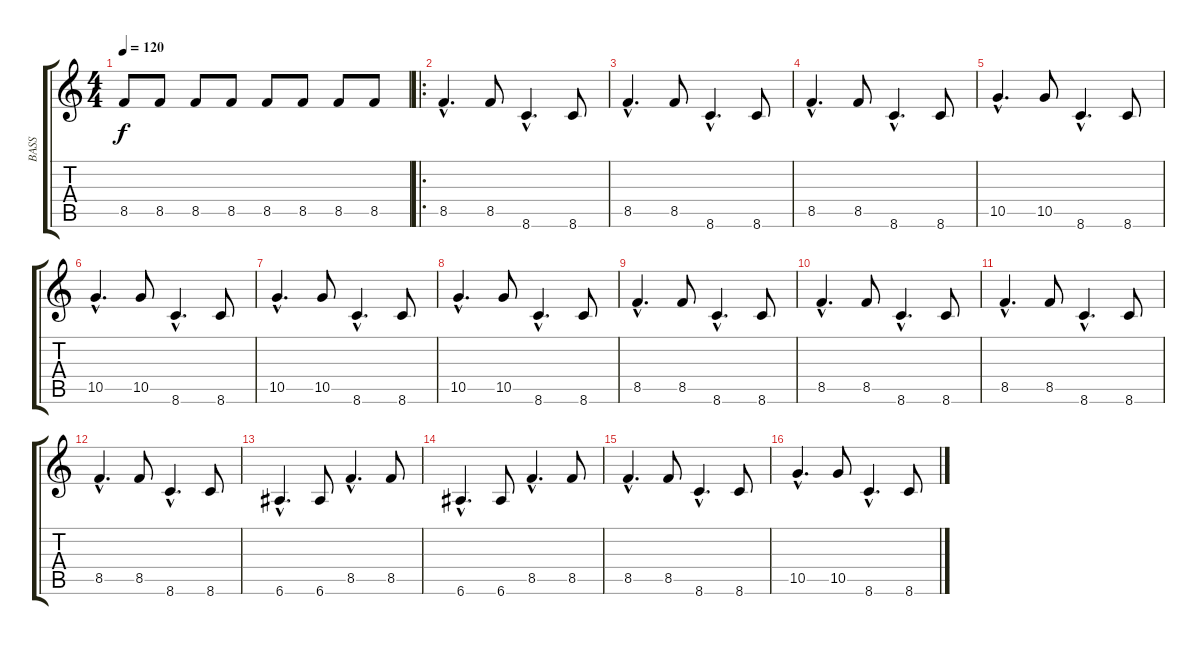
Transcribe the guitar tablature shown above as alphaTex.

\track ("BASS" "BASS") {instrument electricbassfinger}
\staff {score tabs}
\tuning (E4 B3 G3 D3 A2 E2) {hide}
\ts (4 4)
\tempo 120
\clef g2
\ks c
8.5.8{dy f} 8.5.8 8.5.8 8.5.8 8.5.8 8.5.8 8.5.8 8.5.8 |
\ro
8.5{hac}.4{d} 8.5.8 8.6{hac}.4{d} 8.6.8 |
8.5{hac}.4{d} 8.5.8 8.6{hac}.4{d} 8.6.8 |
8.5{hac}.4{d} 8.5.8 8.6{hac}.4{d} 8.6.8 |
10.5{hac}.4{d} 10.5.8 8.6{hac}.4{d} 8.6.8 |
10.5{hac}.4{d} 10.5.8 8.6{hac}.4{d} 8.6.8 |
10.5{hac}.4{d} 10.5.8 8.6{hac}.4{d} 8.6.8 |
10.5{hac}.4{d} 10.5.8 8.6{hac}.4{d} 8.6.8 |
8.5{hac}.4{d} 8.5.8 8.6{hac}.4{d} 8.6.8 |
8.5{hac}.4{d} 8.5.8 8.6{hac}.4{d} 8.6.8 |
8.5{hac}.4{d} 8.5.8 8.6{hac}.4{d} 8.6.8 |
8.5{hac}.4{d} 8.5.8 8.6{hac}.4{d} 8.6.8 |
6.6{hac}.4{d} 6.6.8 8.5{hac}.4{d} 8.5.8 |
6.6{hac}.4{d} 6.6.8 8.5{hac}.4{d} 8.5.8 |
8.5{hac}.4{d} 8.5.8 8.6{hac}.4{d} 8.6.8 |
10.5{hac}.4{d} 10.5.8 8.6{hac}.4{d} 8.6.8
